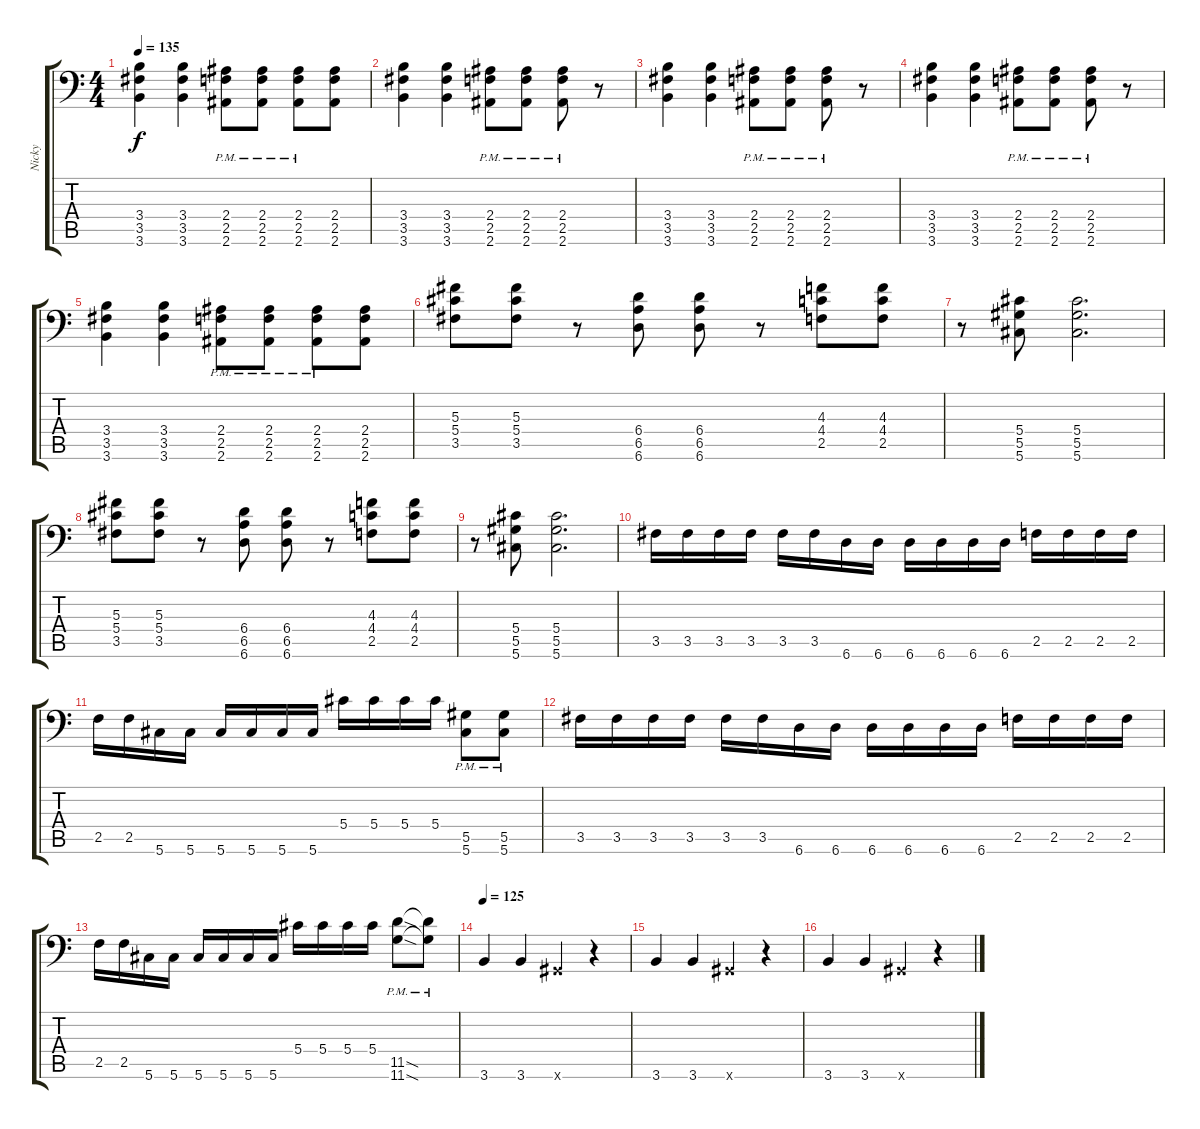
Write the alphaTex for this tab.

\track ("Nicky" "Nicky") {instrument distortionguitar}
\staff {score tabs}
\tuning (Bb3 F3 Db3 Ab2 Eb2 Ab1) {hide}
\ts (4 4)
\tempo 135
\clef f4
\ks c
(3.4 3.5 3.6).4{dy f} (3.4 3.5 3.6).4 (2.4{pm} 2.5{pm} 2.6{pm}).8 (2.4{pm} 2.5{pm} 2.6{pm}).8 (2.4{pm} 2.5{pm} 2.6{pm}).8 (2.4 2.5 2.6).8 |
(3.4 3.5 3.6).4 (3.4 3.5 3.6).4 (2.4{pm} 2.5{pm} 2.6{pm}).8 (2.4{pm} 2.5{pm} 2.6{pm}).8 (2.4{pm} 2.5{pm} 2.6{pm}).8 r.8 |
(3.4 3.5 3.6).4 (3.4 3.5 3.6).4 (2.4{pm} 2.5{pm} 2.6{pm}).8 (2.4{pm} 2.5{pm} 2.6{pm}).8 (2.4{pm} 2.5{pm} 2.6{pm}).8 r.8 |
(3.4 3.5 3.6).4 (3.4 3.5 3.6).4 (2.4{pm} 2.5{pm} 2.6{pm}).8 (2.4{pm} 2.5{pm} 2.6{pm}).8 (2.4{pm} 2.5{pm} 2.6{pm}).8 r.8 |
(3.4 3.5 3.6).4 (3.4 3.5 3.6).4 (2.4{pm} 2.5{pm} 2.6{pm}).8 (2.4{pm} 2.5{pm} 2.6{pm}).8 (2.4{pm} 2.5{pm} 2.6{pm}).8 (2.4 2.5 2.6).8 |
(5.3 5.4 3.5).8 (5.3 5.4 3.5).8 r.8 (6.4 6.5 6.6).8 (6.4 6.5 6.6).8 r.8 (4.3 4.4 2.5).8 (4.3 4.4 2.5).8 |
r.8 (5.4 5.5 5.6).8 (5.4 5.5 5.6).2{d} |
(5.3 5.4 3.5).8 (5.3 5.4 3.5).8 r.8 (6.4 6.5 6.6).8 (6.4 6.5 6.6).8 r.8 (4.3 4.4 2.5).8 (4.3 4.4 2.5).8 |
r.8 (5.4 5.5 5.6).8 (5.4 5.5 5.6).2{d} |
3.5.16 3.5.16 3.5.16 3.5.16 3.5.16 3.5.16 6.6.16 6.6.16 6.6.16 6.6.16 6.6.16 6.6.16 2.5.16 2.5.16 2.5.16 2.5.16 |
2.5.16 2.5.16 5.6.16 5.6.16 5.6.16 5.6.16 5.6.16 5.6.16 5.4.16 5.4.16 5.4.16 5.4.16 (5.5{pm} 5.6{pm}).8 (5.5{pm} 5.6{pm}).8 |
3.5.16 3.5.16 3.5.16 3.5.16 3.5.16 3.5.16 6.6.16 6.6.16 6.6.16 6.6.16 6.6.16 6.6.16 2.5.16 2.5.16 2.5.16 2.5.16 |
2.5.16 2.5.16 5.6.16 5.6.16 5.6.16 5.6.16 5.6.16 5.6.16 5.4.16 5.4.16 5.4.16 5.4.16 (11.5{sod pm} 11.6{sod pm}).8 (11.5{pm t} 11.6{pm t}).8 |
\tempo 125
3.6.4 3.6.4 0.6{x}.4 r.4 |
3.6.4 3.6.4 0.6{x}.4 r.4 |
3.6.4 3.6.4 0.6{x}.4 r.4
